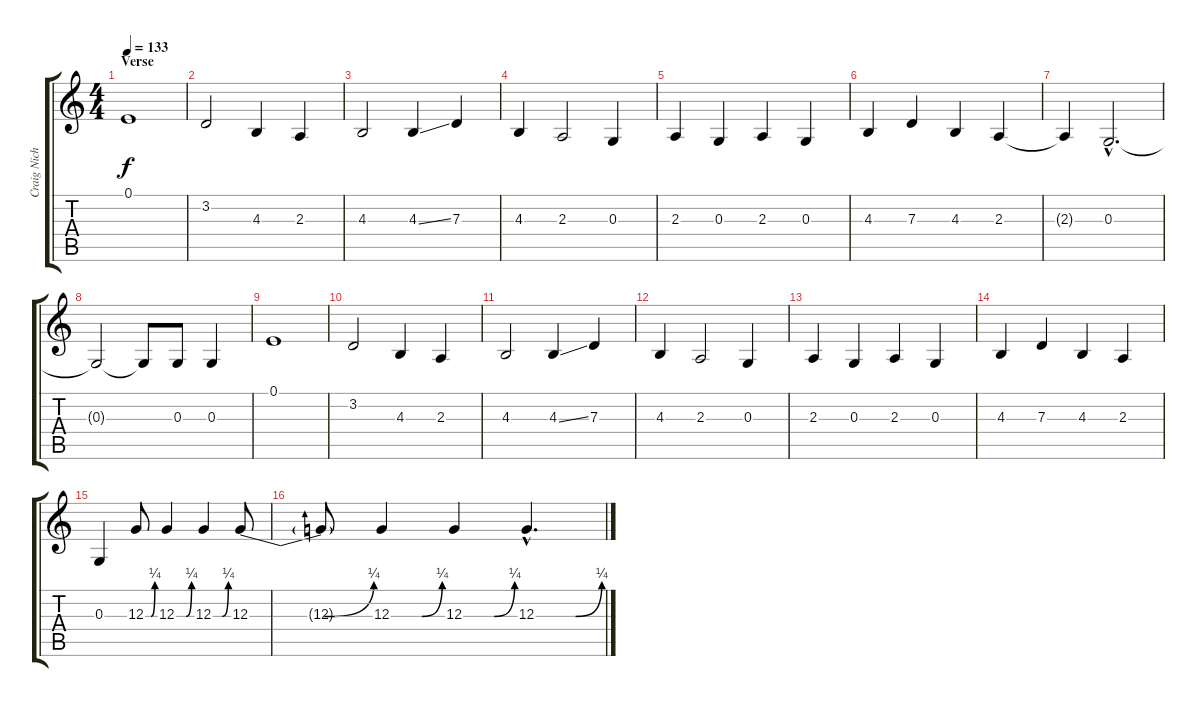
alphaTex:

\track ("Craig Nicholls Voice" "Craig Nich") {instrument clarinet}
\staff {score tabs}
\tuning (E4 B3 G3 D3 A2 E2) {hide}
\ts (4 4)
\section ("" "Verse")
\tempo 133
\clef g2
\ks c
0.1.1{dy f} |
3.2.2 4.3.4 2.3.4 |
4.3.2 4.3{ss}.4 7.3.4 |
4.3.4 2.3.2 0.3.4 |
2.3.4 0.3.4 2.3.4 0.3.4 |
4.3.4 7.3.4 4.3.4 2.3.4 |
2.3{t}.4 0.3{hac}.2{d volume 10} |
0.3{t}.2 0.3{t}.8{volume 12} 0.3.8 0.3.4 |
0.1.1 |
3.2.2 4.3.4 2.3.4 |
4.3.2 4.3{ss}.4 7.3.4 |
4.3.4 2.3.2 0.3.4 |
2.3.4 0.3.4 2.3.4 0.3.4 |
4.3.4 7.3.4 4.3.4 2.3.4 |
0.3.4 12.3{be (custom 0 0 30 0 33 0 35 0 60 1)}.8 12.3{be (custom 0 0 30 0 34 0 36 0 38 0 60 1)}.4 12.3{be (custom 0 0 30 0 34 0 36 0 60 1)}.4 12.3{be (custom 0 0 29 0 32 0 34 0 36 0 60 1)}.8 |
12.3{t}.8 12.3{be (custom 0 0 30 0 32 0 36 0 60 1)}.4 12.3{be (custom 0 0 30 0 32 0 34 0 36 0 60 1)}.4 12.3{be (custom 0 0 30 0 34 0 36 0 60 1) hac}.4{d}
